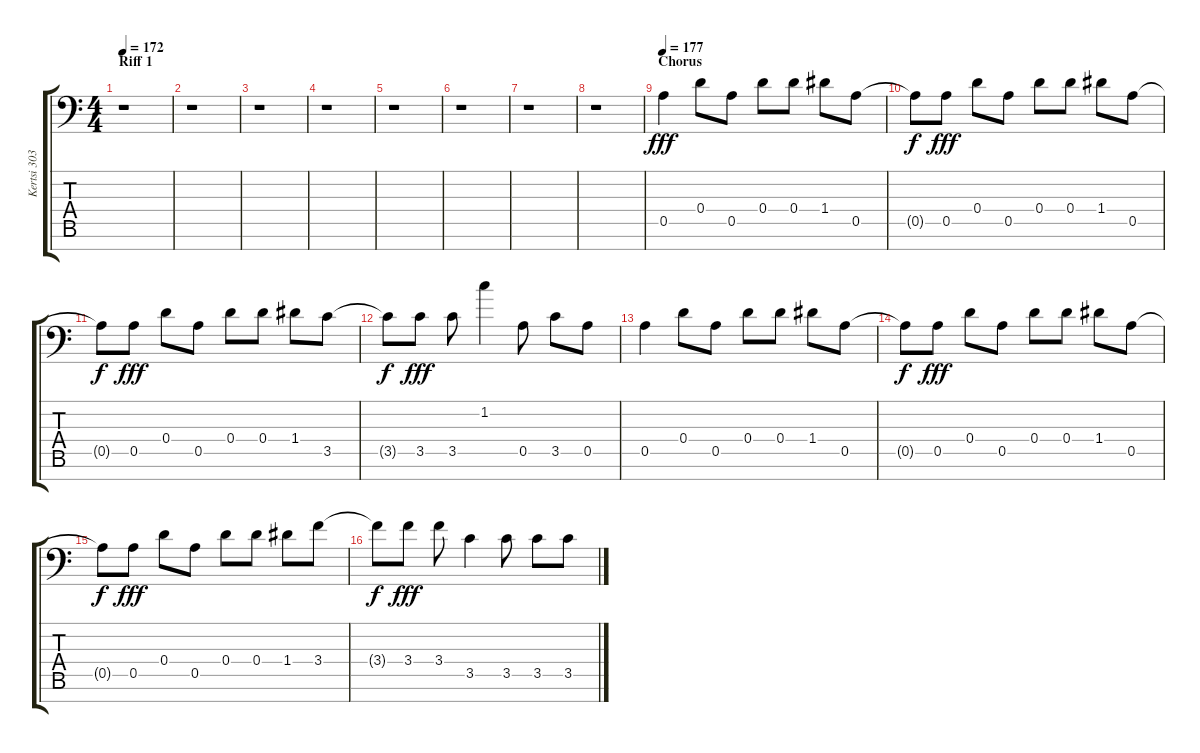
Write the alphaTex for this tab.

\track ("Kertsi 303" "Kertsi 303") {instrument synthbass1}
\staff {score tabs}
\tuning (E4 B3 G3 D3 A2 E2 C-1) {hide}
\ts (4 4)
\section ("" "Riff 1")
\tempo 172
\clef f4
\ks c
r.1{dy fff} |
r.1 |
r.1 |
r.1 |
r.1 |
r.1 |
r.1 |
r.1 |
\section ("" "Chorus")
\tempo 177
0.5.4 0.4.8 0.5.8 0.4.8 0.4.8 1.4.8 0.5.8 |
0.5{t}.8{dy f} 0.5.8{dy fff} 0.4.8 0.5.8 0.4.8 0.4.8 1.4.8 0.5.8 |
0.5{t}.8{dy f} 0.5.8{dy fff} 0.4.8 0.5.8 0.4.8 0.4.8 1.4.8 3.5.8 |
3.5{t}.8{dy f} 3.5.8{dy fff} 3.5.8 1.2.4 0.5.8 3.5.8 0.5.8 |
0.5.4 0.4.8 0.5.8 0.4.8 0.4.8 1.4.8 0.5.8 |
0.5{t}.8{dy f} 0.5.8{dy fff} 0.4.8 0.5.8 0.4.8 0.4.8 1.4.8 0.5.8 |
0.5{t}.8{dy f} 0.5.8{dy fff} 0.4.8 0.5.8 0.4.8 0.4.8 1.4.8 3.4.8 |
3.4{t}.8{dy f} 3.4.8{dy fff} 3.4.8 3.5.4 3.5.8 3.5.8 3.5.8
